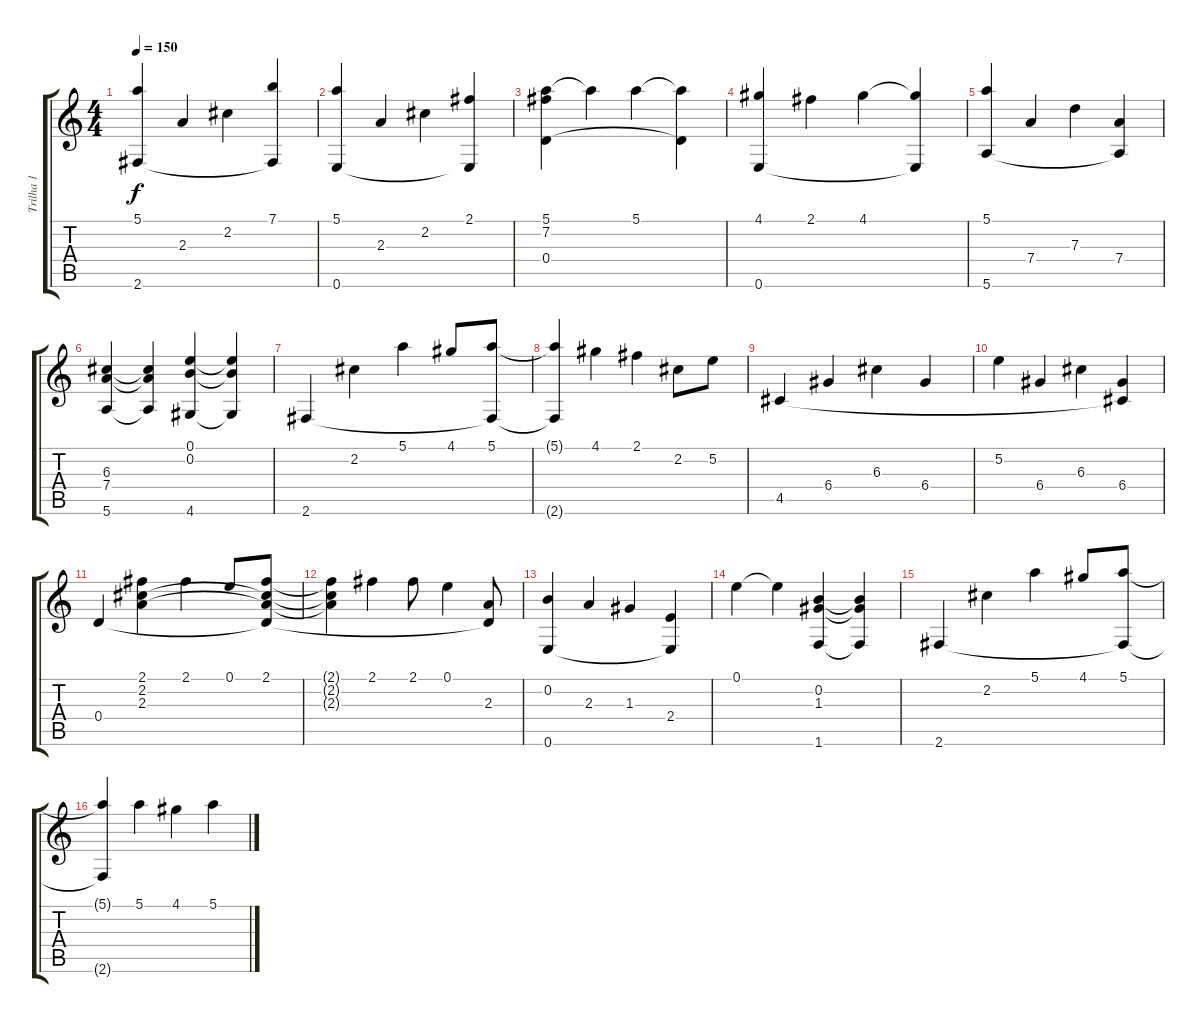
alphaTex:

\track ("Trilha 1" "Trilha 1") {instrument acousticguitarsteel}
\staff {score tabs}
\tuning (E4 B3 G3 D3 A2 E2) {hide}
\ts (4 4)
\tempo 150
\clef g2
\ks c
(5.1 2.6).4{dy f} 2.3.4 2.2.4 (7.1 2.6{t}).4 |
(5.1 0.6).4 2.3.4 2.2.4 (2.1 0.6{t}).4 |
(5.1 7.2 0.4).4 5.1{t}.4 5.1.4 (5.1{t} 0.4{t}).4 |
(4.1 0.6).4 2.1.4 4.1.4 (4.1{t} 0.6{t}).4 |
(5.1 5.6).4 7.4.4 7.3.4 (7.4 5.6{t}).4 |
(6.3 7.4 5.6).4 (6.3{t} 7.4{t} 5.6{t}).4 (0.1 0.2 4.6).4 (0.1{t} 0.2{t} 4.6{t}).4 |
2.6.4 2.2.4 5.1.4 4.1.8 (5.1 2.6{t}).8 |
(5.1{t} 2.6{t}).4 4.1.4 2.1.4 2.2.8 5.2.8 |
4.5.4 6.4.4 6.3.4 6.4.4 |
5.2.4 6.4.4 6.3.4 (6.4 4.5{t}).4 |
0.4.4 (2.1 2.2 2.3).4 2.1.4 0.1.8 (2.1 2.2{t} 2.3{t} 0.4{t}).8 |
(2.1{t} 2.2{t} 2.3{t}).4 2.1.4 2.1.8 0.1.4 (2.3 0.4{t}).8 |
(0.2 0.6).4 2.3.4 1.3.4 (2.4 0.6{t}).4 |
0.1.4 0.1{t}.4 (0.2 1.3 1.6).4 (0.2{t} 1.3{t} 1.6{t}).4 |
2.6.4 2.2.4 5.1.4 4.1.8 (5.1 2.6{t}).8 |
(5.1{t} 2.6{t}).4 5.1.4 4.1.4 5.1.4
